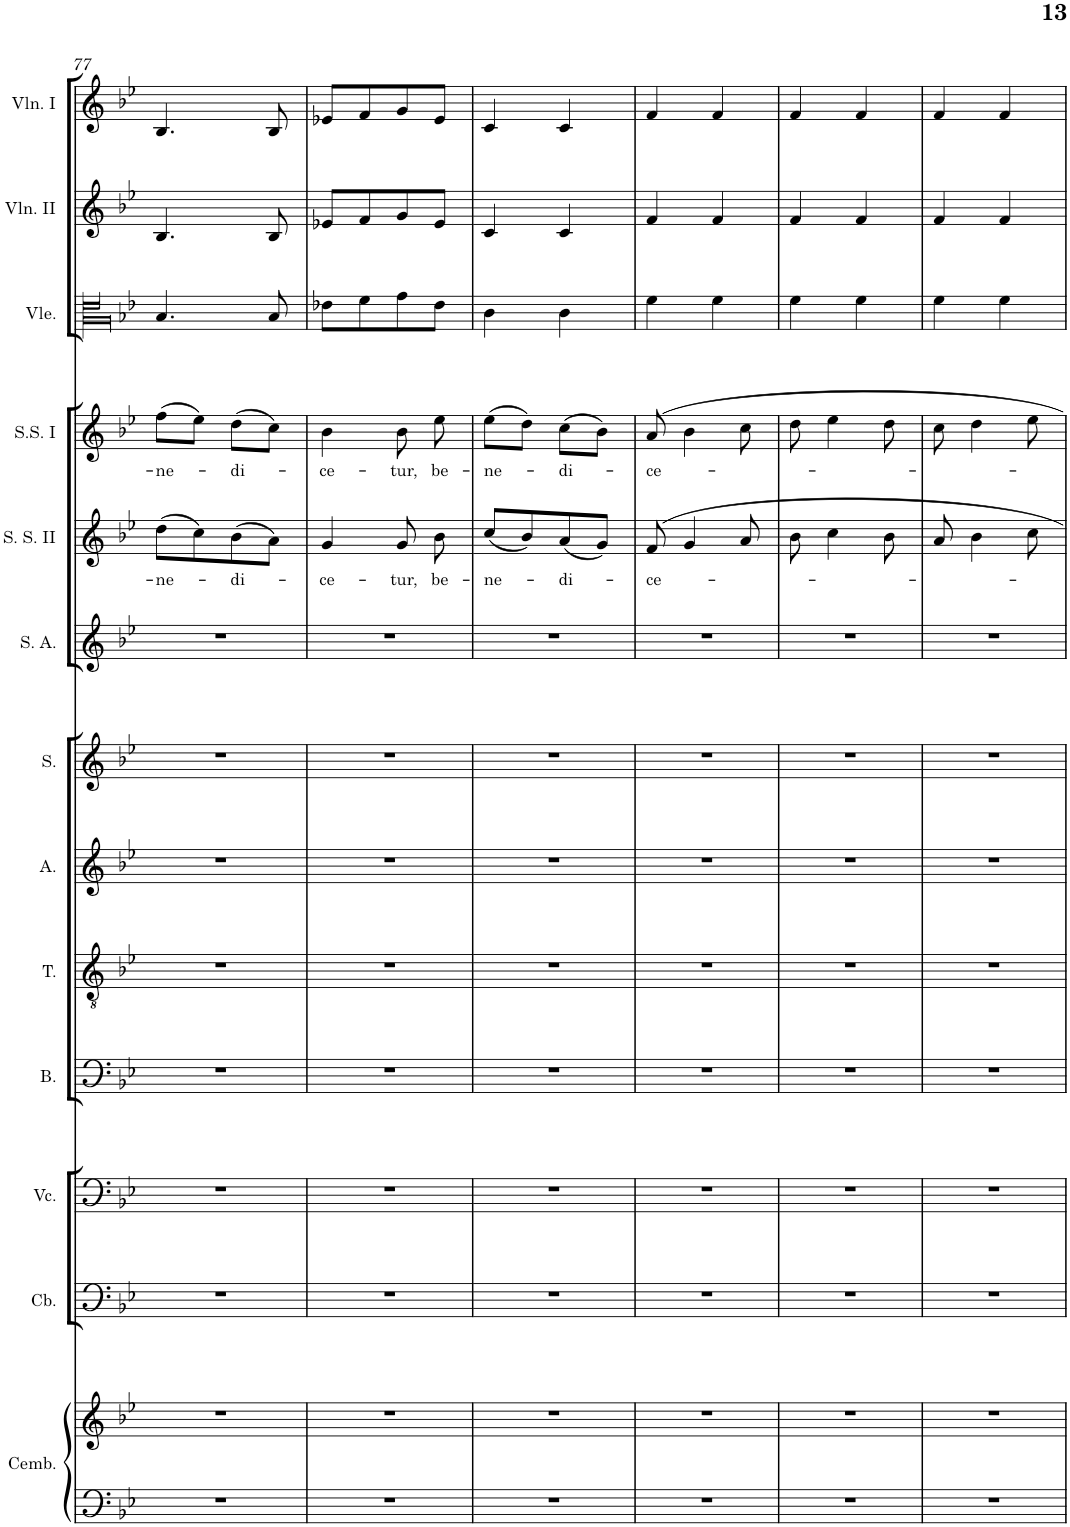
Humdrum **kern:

**kern	**kern	**kern	**kern	**kern	**kern	**kern	**kern	**kern	**kern	**text	**kern	**text	**kern	**kern	**kern
*part13	*part13	*part12	*part11	*part10	*part9	*part8	*part7	*part6	*part5	*part5	*part4	*part4	*part3	*part2	*part1
*staff14	*staff13	*staff12	*staff11	*staff10	*staff9	*staff8	*staff7	*staff6	*staff5	*staff5	*staff4	*staff4	*staff3	*staff2	*staff1
*I"Cembalo	*	*I"Contrabassi	*I"Violoncelli	*I"Bassi	*I"Tenori	*I"Alti	*I"Soprani	*I"Alti Soli	*I"Soprani Soli II	*	*I"Soprani Soli I	*	*I"Viole	*I"Violini II	*I"Violini I
*I'Cemb.	*	*I'Cb.	*I'Vc.	*I'B.	*I'T.	*I'A.	*I'S.	*	*I'S. S. II	*	*I'S.S. I	*	*I'Vle.	*I'Vln. II	*I'Vln. I
!!LO:PB:g=z
*clefF4	*clefG2	*clefF4	*clefF4	*clefF4	*clefGv2	*clefG2	*clefG2	*clefG2	*clefG2	*	*clefG2	*	*clefC3	*clefG2	*clefG2
*	*	*Trd7c12	*	*	*	*	*	*	*	*	*	*	*	*	*
*k[b-e-]	*k[b-e-]	*k[b-e-]	*k[b-e-]	*k[b-e-]	*k[b-e-]	*k[b-e-]	*k[b-e-]	*k[b-e-]	*k[b-e-]	*	*k[b-e-]	*	*k[b-e-]	*k[b-e-]	*k[b-e-]
*M2/4	*M2/4	*M2/4	*M2/4	*M2/4	*M2/4	*M2/4	*M2/4	*M2/4	*M2/4	*	*M2/4	*	*M2/4	*M2/4	*M2/4
=77	=77	=77	=77	=77	=77	=77	=77	=77	=77	=77	=77	=77	=77	=77	=77
!	!	!	!	!	!	!	!	!	!	!LO:LY:b	!	!LO:LY:b	!	!	!
2r	2r	2r	2r	2r	2r	2r	2r	2r	(8dd\L	-ne-	(8ff\L	-ne-	4.B-/	4.B-/	4.B-/
.	.	.	.	.	.	.	.	.	8cc\)	.	8ee-\J)	.	.	.	.
!	!	!	!	!	!	!	!	!	!	!LO:LY:b	!	!LO:LY:b	!	!	!
.	.	.	.	.	.	.	.	.	(8b-\	-di-	(8dd\L	-di-	.	.	.
.	.	.	.	.	.	.	.	.	8a\J)	.	8cc\J)	.	8B-/	8B-/	8B-/
=78	=78	=78	=78	=78	=78	=78	=78	=78	=78	=78	=78	=78	=78	=78	=78
!	!	!	!	!	!	!	!	!	!	!LO:LY:b	!	!LO:LY:b	!	!	!
2r	2r	2r	2r	2r	2r	2r	2r	2r	4g/	-ce-	4b-\	-ce-	8e-X\L	8e-X/L	8e-X/L
.	.	.	.	.	.	.	.	.	.	.	.	.	8f\	8f/	8f/
!	!	!	!	!	!	!	!	!	!	!LO:LY:b	!	!LO:LY:b	!	!	!
.	.	.	.	.	.	.	.	.	8g/	-tur,	8b-\	-tur,	8g\	8g/	8g/
!	!	!	!	!	!	!	!	!	!	!LO:LY:b	!	!LO:LY:b	!	!	!
.	.	.	.	.	.	.	.	.	8b-\	be-	8ee-\	be-	8e-\J	8e-/J	8e-/J
=79	=79	=79	=79	=79	=79	=79	=79	=79	=79	=79	=79	=79	=79	=79	=79
!	!	!	!	!	!	!	!	!	!	!LO:LY:b	!	!LO:LY:b	!	!	!
2r	2r	2r	2r	2r	2r	2r	2r	2r	(8cc/L	-ne-	(8ee-\L	-ne-	4c\	4c/	4c/
.	.	.	.	.	.	.	.	.	8b-/)	.	8dd\J)	.	.	.	.
!	!	!	!	!	!	!	!	!	!	!LO:LY:b	!	!LO:LY:b	!	!	!
.	.	.	.	.	.	.	.	.	(8a/	-di-	(8cc\L	-di-	4c\	4c/	4c/
.	.	.	.	.	.	.	.	.	8g/J)	.	8b-\J)	.	.	.	.
=80	=80	=80	=80	=80	=80	=80	=80	=80	=80	=80	=80	=80	=80	=80	=80
!	!	!	!	!	!	!	!	!	!	!LO:LY:b	!	!LO:LY:b	!	!	!
2r	2r	2r	2r	2r	2r	2r	2r	2r	8f/	-ce-	8a/	-ce-	4f\	4f/	4f/
.	.	.	.	.	.	.	.	.	4g/	.	4b-\	.	.	.	.
.	.	.	.	.	.	.	.	.	.	.	.	.	4f\	4f/	4f/
.	.	.	.	.	.	.	.	.	8a/	.	8cc\	.	.	.	.
=81	=81	=81	=81	=81	=81	=81	=81	=81	=81	=81	=81	=81	=81	=81	=81
2r	2r	2r	2r	2r	2r	2r	2r	2r	8b-\	.	8dd\	.	4f\	4f/	4f/
.	.	.	.	.	.	.	.	.	4cc\	.	4ee-\	.	.	.	.
.	.	.	.	.	.	.	.	.	.	.	.	.	4f\	4f/	4f/
.	.	.	.	.	.	.	.	.	8b-\	.	8dd\	.	.	.	.
=82	=82	=82	=82	=82	=82	=82	=82	=82	=82	=82	=82	=82	=82	=82	=82
2r	2r	2r	2r	2r	2r	2r	2r	2r	8a/	.	8cc\	.	4f\	4f/	4f/
.	.	.	.	.	.	.	.	.	4b-\	.	4dd\	.	.	.	.
.	.	.	.	.	.	.	.	.	.	.	.	.	4f\	4f/	4f/
.	.	.	.	.	.	.	.	.	8cc\	.	8ee-\	.	.	.	.
=	=	=	=	=	=	=	=	=	=	=	=	=	=	=	=
*-	*-	*-	*-	*-	*-	*-	*-	*-	*-	*-	*-	*-	*-	*-	*-
